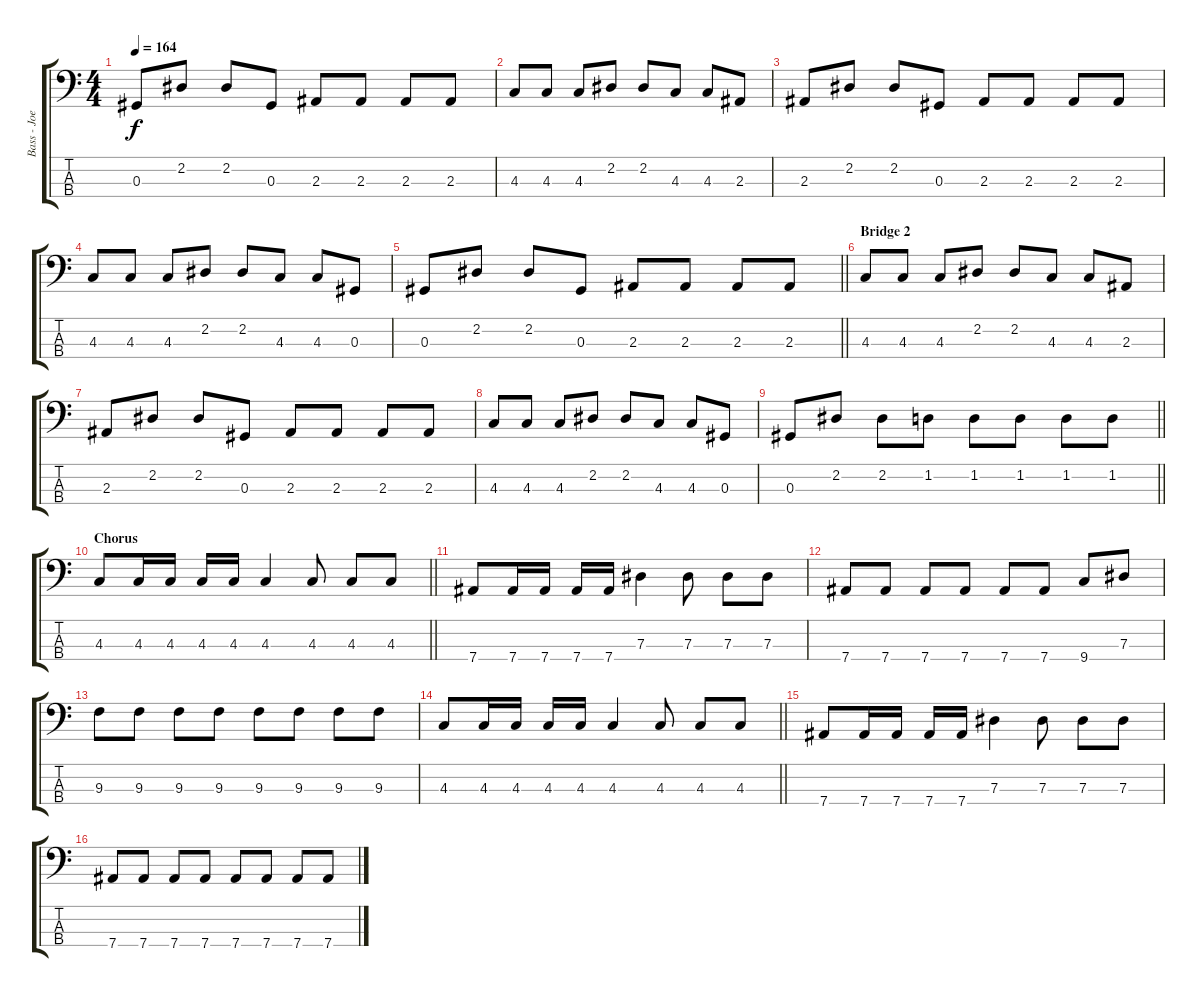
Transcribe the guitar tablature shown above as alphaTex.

\track ("Bass - Joe Saucedo" "Bass - Joe") {instrument electricbassfinger}
\staff {score tabs}
\tuning (Gb2 Db2 Ab1 Eb1) {hide}
\ts (4 4)
\tempo 164
\clef f4
\ks c
0.3.8{dy f} 2.2.8 2.2.8 0.3.8 2.3.8 2.3.8 2.3.8 2.3.8 |
4.3.8 4.3.8 4.3.8 2.2.8 2.2.8 4.3.8 4.3.8 2.3.8 |
2.3.8 2.2.8 2.2.8 0.3.8 2.3.8 2.3.8 2.3.8 2.3.8 |
4.3.8 4.3.8 4.3.8 2.2.8 2.2.8 4.3.8 4.3.8 0.3.8 |
\barLineRight lightlight
0.3.8 2.2.8 2.2.8 0.3.8 2.3.8 2.3.8 2.3.8 2.3.8 |
\section ("" "Bridge 2")
4.3.8 4.3.8 4.3.8 2.2.8 2.2.8 4.3.8 4.3.8 2.3.8 |
2.3.8 2.2.8 2.2.8 0.3.8 2.3.8 2.3.8 2.3.8 2.3.8 |
4.3.8 4.3.8 4.3.8 2.2.8 2.2.8 4.3.8 4.3.8 0.3.8 |
\barLineRight lightlight
0.3.8 2.2.8 2.2.8 1.2.8 1.2.8 1.2.8 1.2.8 1.2.8 |
\section ("" "Chorus")
\barLineRight lightlight
4.3.8 4.3.16 4.3.16 4.3.16 4.3.16 4.3.4 4.3.8 4.3.8 4.3.8 |
7.4.8 7.4.16 7.4.16 7.4.16 7.4.16 7.3.4 7.3.8 7.3.8 7.3.8 |
7.4.8 7.4.8 7.4.8 7.4.8 7.4.8 7.4.8 9.4.8 7.3.8 |
9.3.8 9.3.8 9.3.8 9.3.8 9.3.8 9.3.8 9.3.8 9.3.8 |
\barLineRight lightlight
4.3.8 4.3.16 4.3.16 4.3.16 4.3.16 4.3.4 4.3.8 4.3.8 4.3.8 |
7.4.8 7.4.16 7.4.16 7.4.16 7.4.16 7.3.4 7.3.8 7.3.8 7.3.8 |
7.4.8 7.4.8 7.4.8 7.4.8 7.4.8 7.4.8 7.4.8 7.4.8
